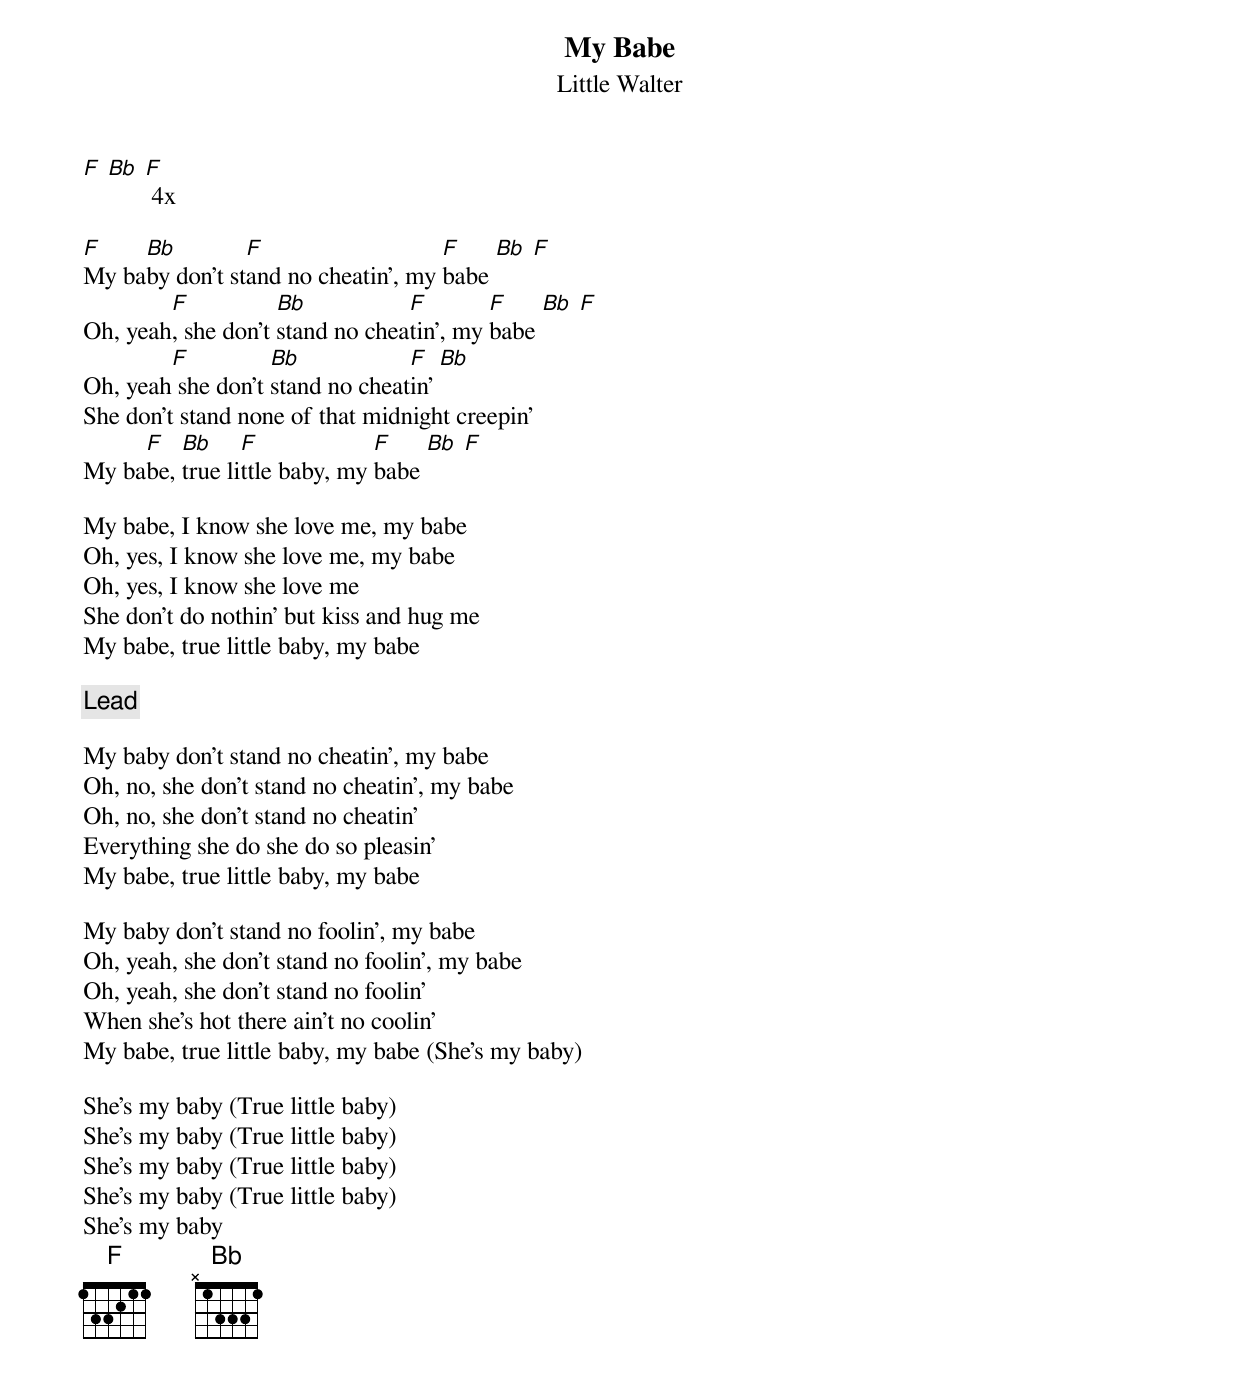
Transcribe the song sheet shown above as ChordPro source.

{title:My Babe}
{subtitle:Little Walter}
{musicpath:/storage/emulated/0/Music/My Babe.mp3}
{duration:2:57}
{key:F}

[F] [Bb] [F] 4x

[F]My ba[Bb]by don't st[F]and no cheatin', my [F]babe [Bb] [F]
Oh, yeah[F], she don't [Bb]stand no chea[F]tin', my [F]babe [Bb] [F]
Oh, yeah[F] she don't [Bb]stand no cheat[F]in' [Bb]
She don't stand none of that midnight creepin'
My ba[F]be, [Bb]true li[F]ttle baby, my [F]babe [Bb] [F]

My babe, I know she love me, my babe
Oh, yes, I know she love me, my babe
Oh, yes, I know she love me
She don't do nothin' but kiss and hug me
My babe, true little baby, my babe

{c:Lead}

My baby don't stand no cheatin', my babe
Oh, no, she don't stand no cheatin', my babe
Oh, no, she don't stand no cheatin'
Everything she do she do so pleasin'
My babe, true little baby, my babe

My baby don't stand no foolin', my babe
Oh, yeah, she don't stand no foolin', my babe
Oh, yeah, she don't stand no foolin'
When she's hot there ain't no coolin'
My babe, true little baby, my babe (She's my baby)

She's my baby (True little baby)
She's my baby (True little baby)
She's my baby (True little baby)
She's my baby (True little baby)
She's my baby
